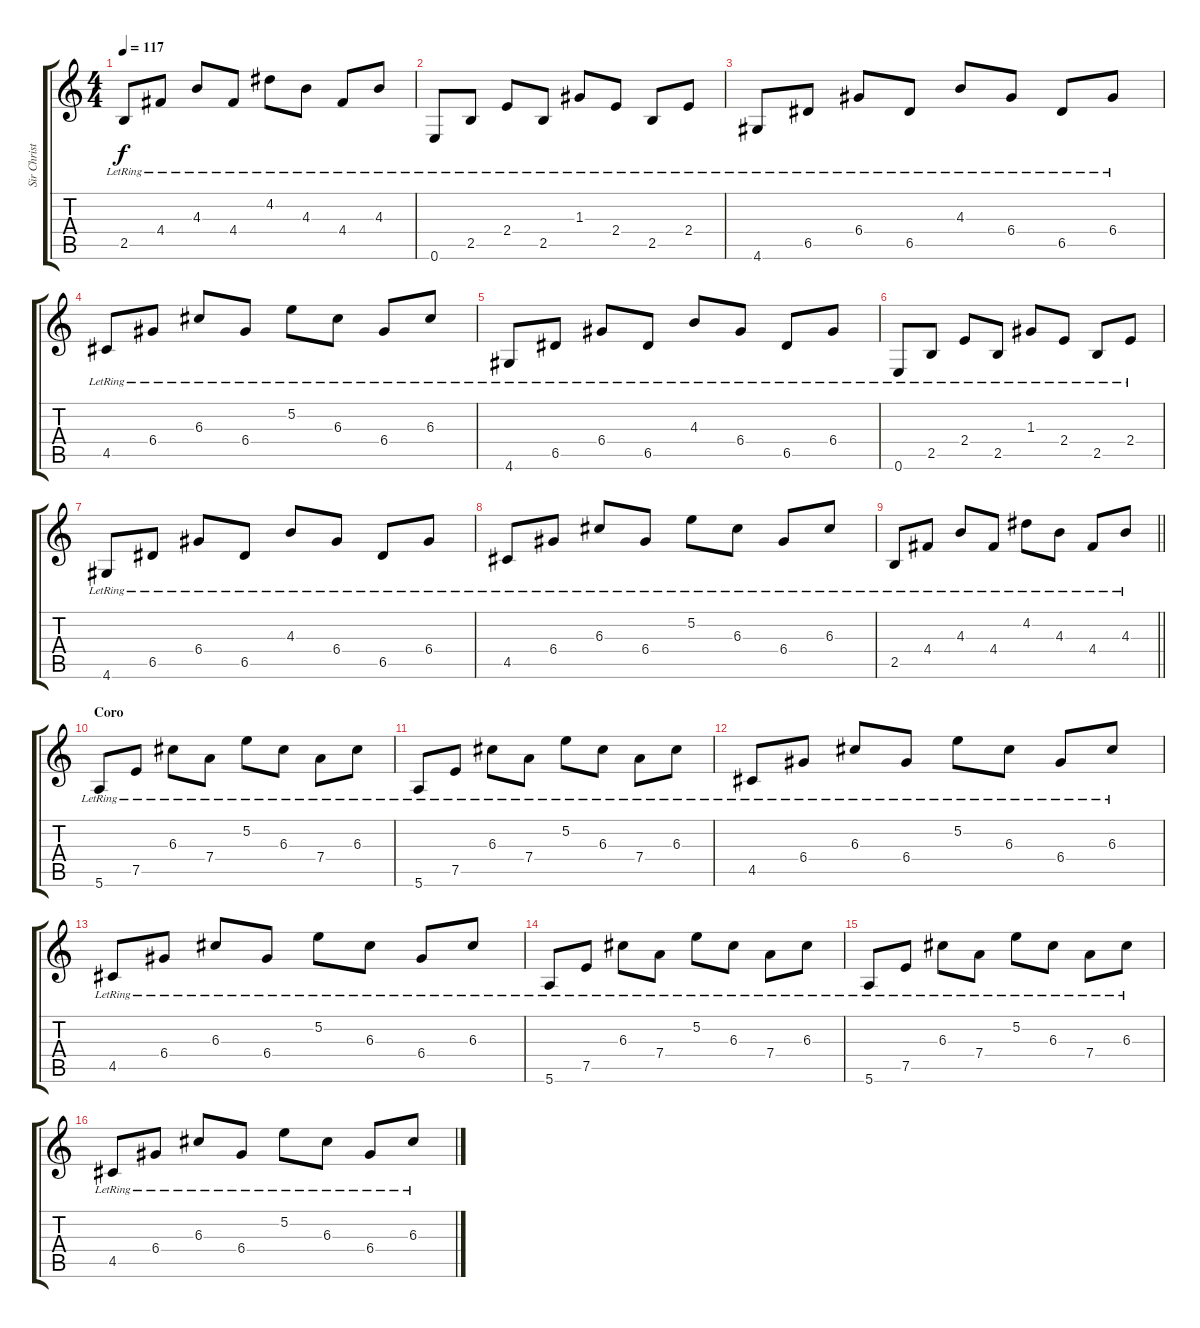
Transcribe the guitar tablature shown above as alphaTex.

\track ("Sir Christus" "Sir Christ") {instrument electricguitarclean}
\staff {score tabs}
\tuning (E4 B3 G3 D3 A2 E2) {hide}
\ts (4 4)
\tempo 117
\clef g2
\ks c
2.5{lr}.8{dy f} 4.4{lr}.8 4.3{lr}.8 4.4{lr}.8 4.2{lr}.8 4.3{lr}.8 4.4{lr}.8 4.3{lr}.8 |
0.6{lr}.8 2.5{lr}.8 2.4{lr}.8 2.5{lr}.8 1.3{lr}.8 2.4{lr}.8 2.5{lr}.8 2.4{lr}.8 |
4.6{lr}.8 6.5{lr}.8 6.4{lr}.8 6.5{lr}.8 4.3{lr}.8 6.4{lr}.8 6.5{lr}.8 6.4{lr}.8 |
4.5{lr}.8 6.4{lr}.8 6.3{lr}.8 6.4{lr}.8 5.2{lr}.8 6.3{lr}.8 6.4{lr}.8 6.3{lr}.8 |
4.6{lr}.8 6.5{lr}.8 6.4{lr}.8 6.5{lr}.8 4.3{lr}.8 6.4{lr}.8 6.5{lr}.8 6.4{lr}.8 |
0.6{lr}.8 2.5{lr}.8 2.4{lr}.8 2.5{lr}.8 1.3{lr}.8 2.4{lr}.8 2.5{lr}.8 2.4{lr}.8 |
4.6{lr}.8 6.5{lr}.8 6.4{lr}.8 6.5{lr}.8 4.3{lr}.8 6.4{lr}.8 6.5{lr}.8 6.4{lr}.8 |
4.5{lr}.8 6.4{lr}.8 6.3{lr}.8 6.4{lr}.8 5.2{lr}.8 6.3{lr}.8 6.4{lr}.8 6.3{lr}.8 |
\barLineRight lightlight
2.5{lr}.8 4.4{lr}.8 4.3{lr}.8 4.4{lr}.8 4.2{lr}.8 4.3{lr}.8 4.4{lr}.8 4.3{lr}.8 |
\section ("" "Coro")
5.6{lr}.8 7.5{lr}.8 6.3{lr}.8 7.4{lr}.8 5.2{lr}.8 6.3{lr}.8 7.4{lr}.8 6.3{lr}.8 |
5.6{lr}.8 7.5{lr}.8 6.3{lr}.8 7.4{lr}.8 5.2{lr}.8 6.3{lr}.8 7.4{lr}.8 6.3{lr}.8 |
4.5{lr}.8 6.4{lr}.8 6.3{lr}.8 6.4{lr}.8 5.2{lr}.8 6.3{lr}.8 6.4{lr}.8 6.3{lr}.8 |
4.5{lr}.8 6.4{lr}.8 6.3{lr}.8 6.4{lr}.8 5.2{lr}.8 6.3{lr}.8 6.4{lr}.8 6.3{lr}.8 |
5.6{lr}.8 7.5{lr}.8 6.3{lr}.8 7.4{lr}.8 5.2{lr}.8 6.3{lr}.8 7.4{lr}.8 6.3{lr}.8 |
5.6{lr}.8 7.5{lr}.8 6.3{lr}.8 7.4{lr}.8 5.2{lr}.8 6.3{lr}.8 7.4{lr}.8 6.3{lr}.8 |
4.5{lr}.8 6.4{lr}.8 6.3{lr}.8 6.4{lr}.8 5.2{lr}.8 6.3{lr}.8 6.4{lr}.8 6.3{lr}.8
